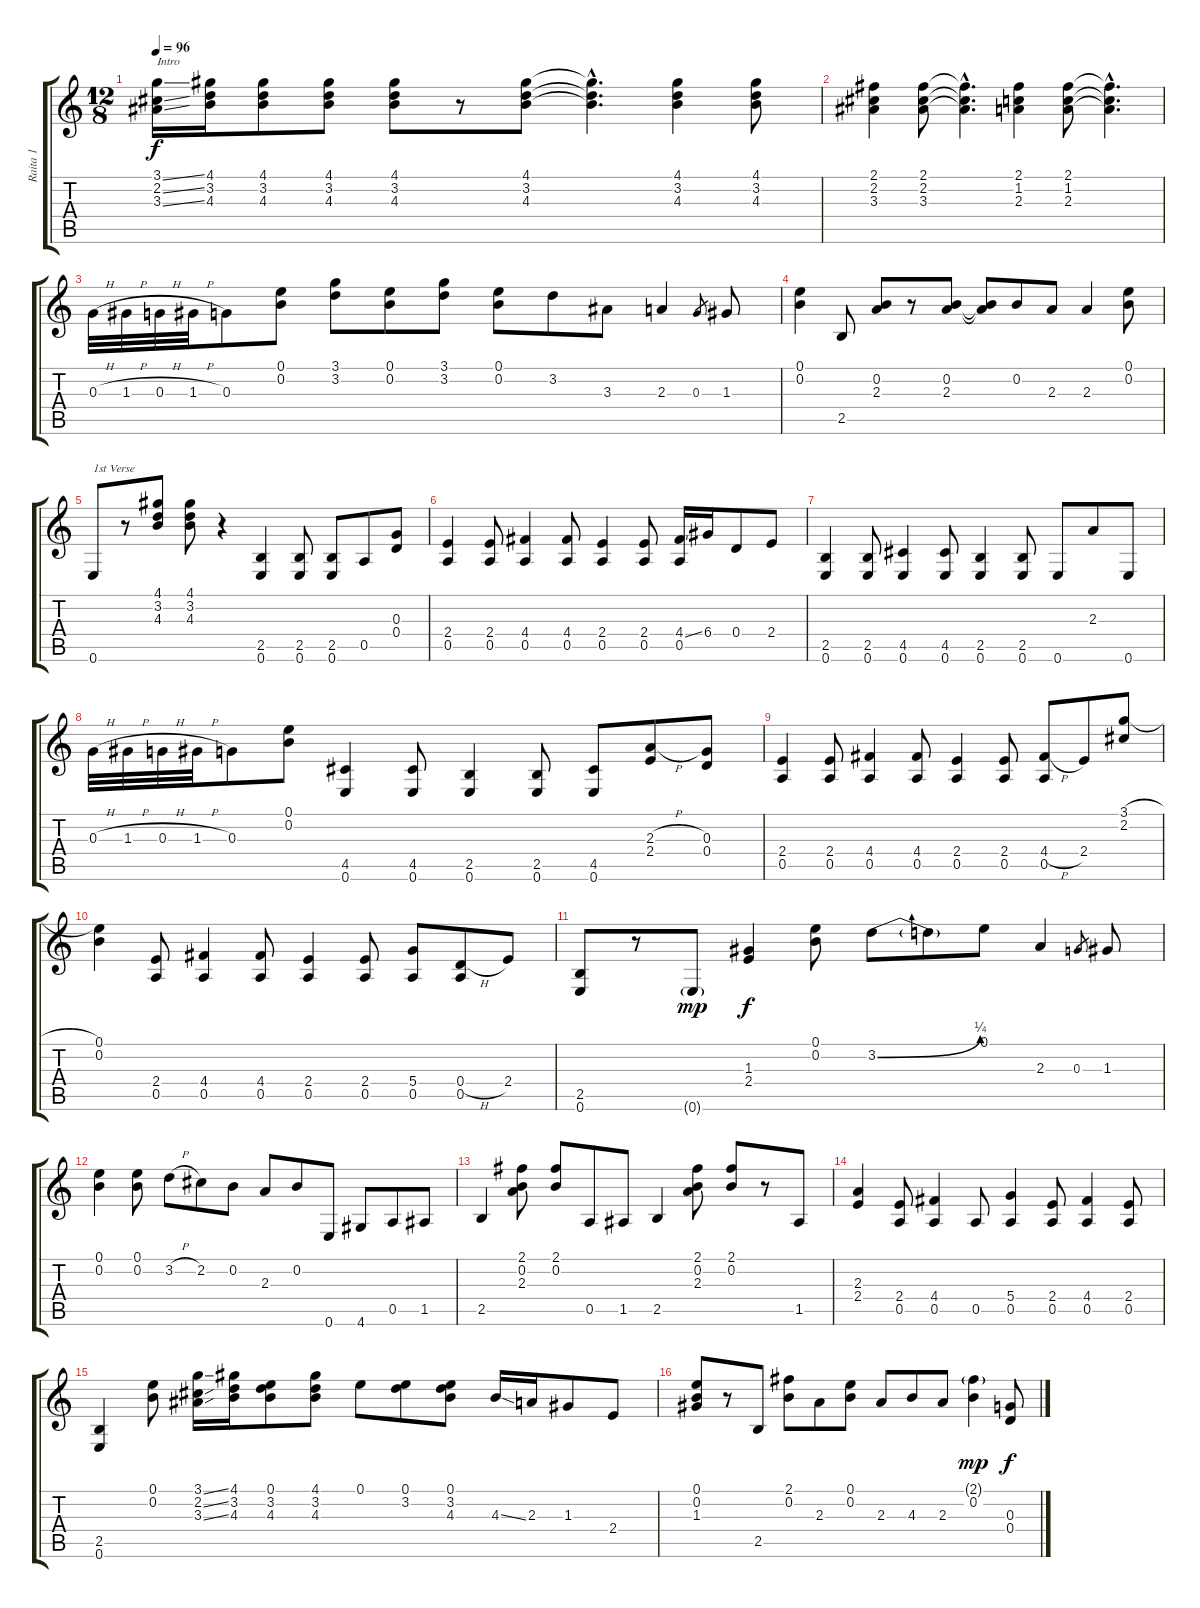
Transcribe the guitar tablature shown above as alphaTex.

\track ("Raita 1" "Raita 1") {instrument acousticguitarsteel}
\staff {score tabs}
\tuning (E4 B3 G3 D3 A2 E2) {hide}
\ts (12 8)
\tempo 96
\clef g2
\ks c
(3.1{ss} 2.2{ss} 3.3{ss}).16{txt "Intro" dy f instrument acousticguitarsteel} (4.1 3.2 4.3).16 (4.1 3.2 4.3).8 (4.1 3.2 4.3).8 (4.1 3.2 4.3).8 r.8 (4.1 3.2 4.3).8 (4.1{hac t} 3.2{hac t} 4.3{hac t}).4{d} (4.1 3.2 4.3).4 (4.1 3.2 4.3).8 |
(2.1 2.2 3.3).4 (2.1 2.2 3.3).8 (2.1{hac t} 2.2{hac t} 3.3{hac t}).4{d} (2.1 1.2 2.3).4 (2.1 1.2 2.3).8 (2.1{hac t} 1.2{hac t} 2.3{hac t}).4{d} |
0.3{h}.32 1.3{h}.32 0.3{h}.32 1.3{h}.32 0.3.8 (0.1 0.2).8 (3.1 3.2).8 (0.1 0.2).8 (3.1 3.2).8 (0.1 0.2).8 3.2.8 3.3.8 2.3.4 0.3.8{gr} 1.3.8 |
(0.1 0.2).4 2.5.8 (0.2 2.3).8 r.8 (0.2 2.3).8 (0.2{t} 2.3{t}).8 0.2.8 2.3.8 2.3.4 (0.1 0.2).8 |
0.6.8{txt "1st Verse"} r.8 (4.1 3.2 4.3).8 (4.1 3.2 4.3).8 r.4 (2.5 0.6).4 (2.5 0.6).8 (2.5 0.6).8 0.5.8 (0.3 0.4).8 |
(2.4 0.5).4 (2.4 0.5).8 (4.4 0.5).4 (4.4 0.5).8 (2.4 0.5).4 (2.4 0.5).8 (4.4{ss} 0.5).16 6.4.16 0.4.8 2.4.8 |
(2.5 0.6).4 (2.5 0.6).8 (4.5 0.6).4 (4.5 0.6).8 (2.5 0.6).4 (2.5 0.6).8 0.6.8 2.3.8 0.6.8 |
0.3{h}.32 1.3{h}.32 0.3{h}.32 1.3{h}.32 0.3.8 (0.1 0.2).8 (4.5 0.6).4 (4.5 0.6).8 (2.5 0.6).4 (2.5 0.6).8 (4.5 0.6).8 (2.3{h} 2.4).8 (0.3 0.4).8 |
(2.4 0.5).4 (2.4 0.5).8 (4.4 0.5).4 (4.4 0.5).8 (2.4 0.5).4 (2.4 0.5).8 (4.4{h} 0.5).8 2.4.8 (3.1{h} 2.2).8 |
(0.1 0.2).4 (2.4 0.5).8 (4.4 0.5).4 (4.4 0.5).8 (2.4 0.5).4 (2.4 0.5).8 (5.4 0.5).8 (0.4{h} 0.5).8 2.4.8 |
(2.5 0.6).8 r.8 0.6{g}.8{dy mp} (1.3 2.4).4{dy f} (0.1 0.2).8 3.2{be (bend 0 0 60 1)}.8 3.2{t}.8 0.1.8 2.3.4 0.3.8{gr} 1.3.8 |
(0.1 0.2).4 (0.1 0.2).8 3.2{h}.8 2.2.8 0.2.8 2.3.8 0.2.8 0.6.8 4.6.8 0.5.8 1.5.8 |
2.5.4 (2.1 0.2 2.3).8 (2.1 0.2).8 0.5.8 1.5.8 2.5.4 (2.1 0.2 2.3).8 (2.1 0.2).8 r.8 1.5.8 |
(2.3 2.4).4 (2.4 0.5).8 (4.4 0.5).4 0.5.8 (5.4 0.5).4 (2.4 0.5).8 (4.4 0.5).4 (2.4 0.5).8 |
(2.5 0.6).4 (0.1 0.2).8 (3.1{ss} 2.2{ss} 3.3{ss}).16 (4.1 3.2 4.3).16 (0.1 3.2 4.3).8 (4.1 3.2 4.3).8 0.1.8 (0.1 3.2).8 (0.1 3.2 4.3).8 4.3{ss}.16 2.3.16 1.3.8 2.4.8 |
(0.1 0.2 1.3).8 r.8 2.5.8 (2.1 0.2).8 2.3.8 (0.1 0.2).8 2.3.8 4.3.8 2.3.8 (2.1{g} 0.2).4{dy mp} (0.3 0.4).8{dy f}
